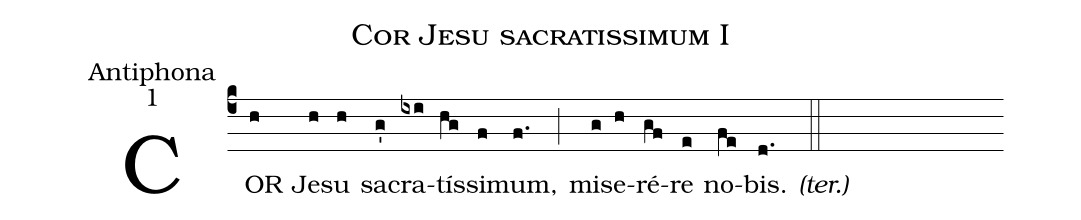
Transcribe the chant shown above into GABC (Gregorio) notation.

name:Cor Jesu sacratissimum I;
office-part:Antiphona;
mode:1;
%%
(c4) COR(h) Je(h)su(h) sa(g')cra(ixi)tís(hg)si(f)mum,(f.) (;) mi(g)se(h)ré(gf)re(e) no(fe)bis.(d.) <i><v>(ter.)</v></i>(::)
